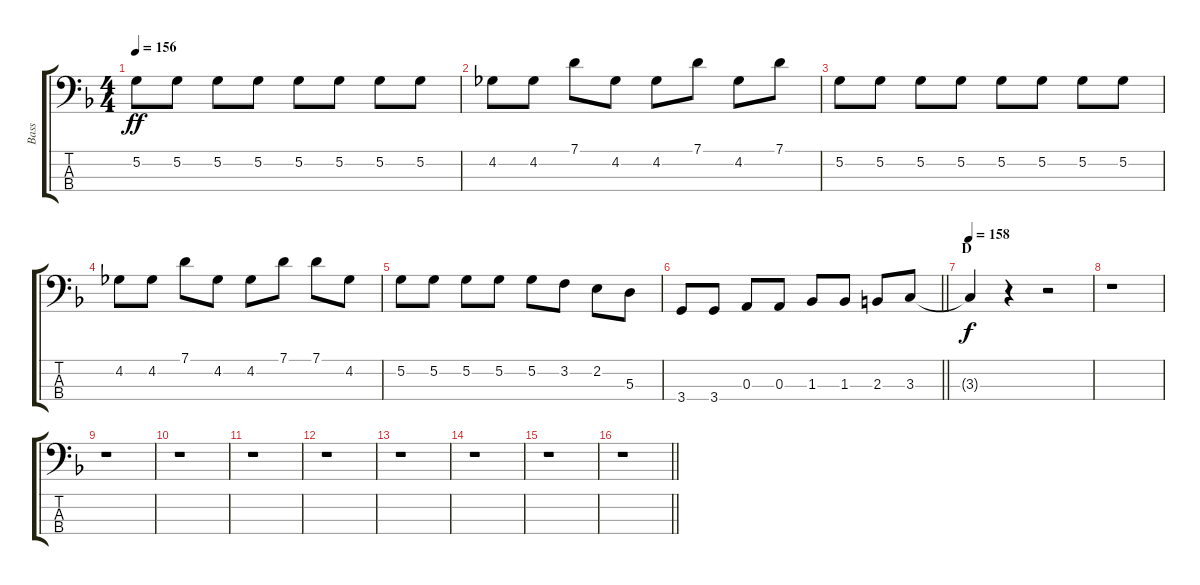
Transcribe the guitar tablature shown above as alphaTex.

\track ("Bass" "Bass") {instrument electricbassfinger}
\staff {score tabs}
\tuning (G2 D2 A1 E1) {hide}
\ts (4 4)
\tempo 156
\clef f4
\ks f
5.2.8{dy ff} 5.2.8 5.2.8 5.2.8 5.2.8 5.2.8 5.2.8 5.2.8 |
4.2.8 4.2.8 7.1.8 4.2.8 4.2.8 7.1.8 4.2.8 7.1.8 |
5.2.8 5.2.8 5.2.8 5.2.8 5.2.8 5.2.8 5.2.8 5.2.8 |
4.2.8 4.2.8 7.1.8 4.2.8 4.2.8 7.1.8 7.1.8 4.2.8 |
5.2.8 5.2.8 5.2.8 5.2.8 5.2.8 3.2.8 2.2.8 5.3.8 |
\barLineRight lightlight
3.4.8 3.4.8 0.3.8 0.3.8 1.3.8 1.3.8 2.3.8 3.3.8 |
\section ("" "D")
\tempo 158
3.3{t}.4{dy f} r.4 r.2 |
r.1 |
r.1 |
r.1 |
r.1 |
r.1 |
r.1 |
r.1 |
r.1 |
\barLineRight lightlight
r.1
